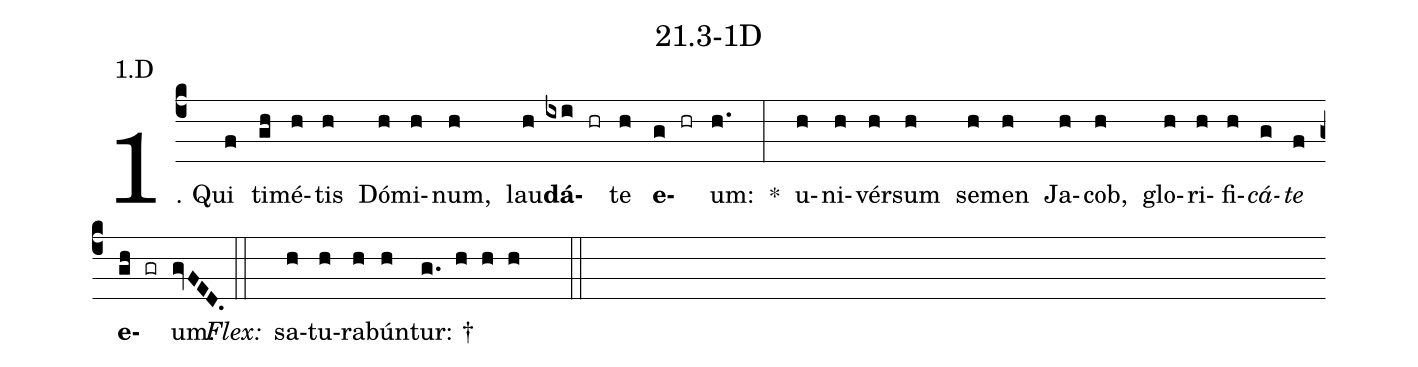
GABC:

name: 21.3-1D;
annotation: 1.D;
%%
(c4)1. Qui(f) ti(gh)mé(h)tis(h) Dó(h)mi(h)num,(h) lau(h)<b>dá</b>(ixi hr)te(h) <b>e</b>(g hr)um:(h.) *(:) u(h)ni(h)vér(h)sum(h) se(h)men(h) Ja(h)cob,(h) glo(h)ri(h)fi(h)<i>cá</i>(g)<i>te</i>(f) <b>e</b>(gh gr)um.(gvFED.) (::)
<i>Flex:</i>()  sa(h)tu(h)ra(h)bún(h)tur: †(g. h h h  ::)

%E(h) u(h) o(g) u(f) a(gh) e.(gvFED.) (::)
